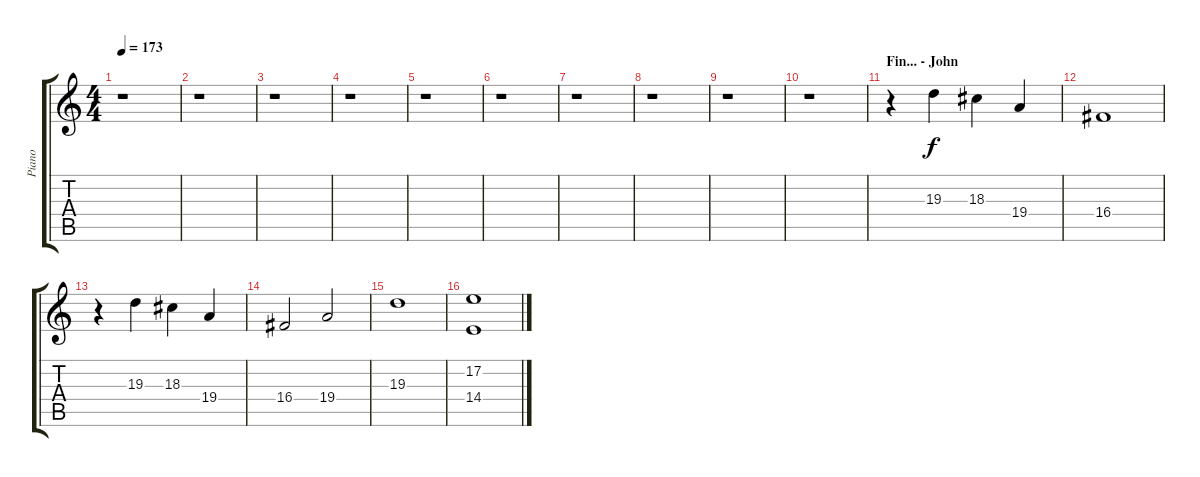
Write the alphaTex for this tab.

\track ("Piano" "Piano") {instrument electricgrandpiano}
\staff {score tabs}
\tuning (E4 B3 G3 D3 A2 E2) {hide}
\ts (4 4)
\tempo 173
\clef g2
\ks c
r.1{dy f} |
r.1 |
r.1 |
r.1 |
r.1 |
r.1 |
r.1 |
r.1 |
r.1 |
r.1 |
\section ("" "Fin... - John")
r.4 19.3.4 18.3.4 19.4.4 |
16.4.1 |
r.4 19.3.4 18.3.4 19.4.4 |
16.4.2 19.4.2 |
19.3.1 |
(17.2 14.4).1
